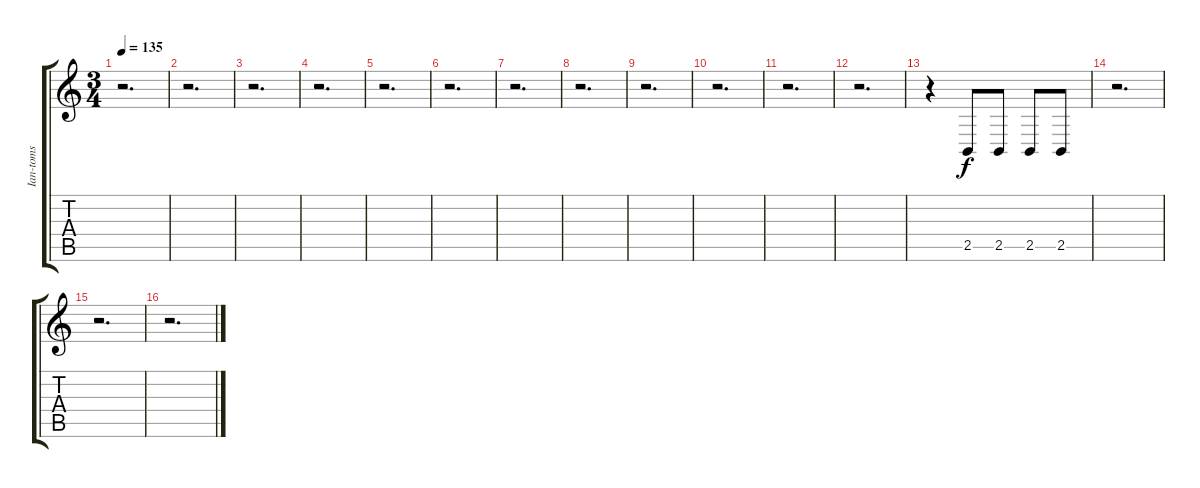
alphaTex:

\track ("Ian-toms" "Ian-toms") {instrument acousticgrandpiano}
\staff {score tabs}
\tuning (E4 B3 G3 D3 A2 E2) {hide}
\ts (3 4)
\tempo 135
\clef g2
\ks c
r.2{d dy f} |
r.2{d} |
r.2{d} |
r.2{d} |
r.2{d} |
r.2{d} |
r.2{d} |
r.2{d} |
r.2{d} |
r.2{d} |
r.2{d} |
r.2{d} |
r.4 2.5.8 2.5.8 2.5.8 2.5.8 |
r.2{d} |
r.2{d} |
r.2{d}
